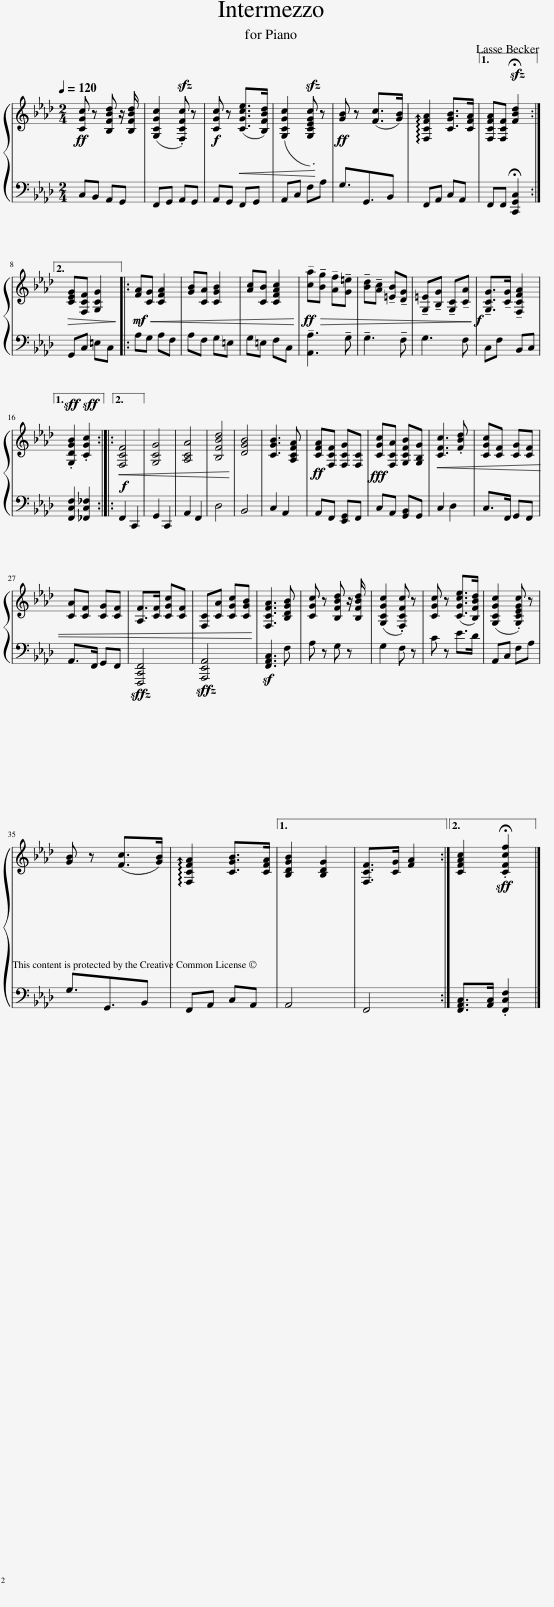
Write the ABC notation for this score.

X:1
%%score { 1 | 2 }
L:1/8
Q:1/4=120
M:2/4
I:linebreak $
K:Ab
V:1 treble
V:2 bass
V:1
!ff! [CGc] z [B,FBd] z/ [B,FBd]/ | ([G,CGc]2!sfz! .[F,CFc]) z |!f! [CGc] z!<(! ([CGce]>[B,FBd]) | ([G,CGc]2!sfz! .[G,CEGc])!<)! z |!ff! [GB] z ([Fc]>[GB]) | %5
 !arpeggio![F,CFA]2 [CGB]>[CFA] |1 [F,CFA][F,CF]!sfz! !fermata![FBd]2 :|2$!>(! [CEG][F,CF] [G,CG]2!>)! |:!mf!!<(! [FA][CG] [CFA]2 | [GB][CA] [CGB]2 | %10
 [Ac][CB] [CFAc]2!<)! |!ff!!>(! !tenuto![ca]!tenuto![Bg] !tenuto![Af]!tenuto![G=e] | !tenuto![Bd]!tenuto![Ac] !tenuto![=EB]!tenuto![DG] | !tenuto![G,=E]!tenuto![B,G] !tenuto![G,C]!tenuto![CA]!>)! |!f! !tenuto![G,CG]>!tenuto![CG] !tenuto![F,CFA]2 |1$ %15
 .[G,DGB]2 .[CGc]2 ::2!<(! [F,CF]4 || [G,CG]4 | [A,CA]4 | [B,FBd]4!<)! | %20
 [DGB]4 | [CGB]3 [A,CFA] |!ff! [CFA][F,CF] [F,CG][F,C] |!fff! [CGc][F,CA] [G,CFB][G,B,G] |!<(! [CFc]3 .[FBd] | %25
 [CGc][CF] [CG][CF] |$ [CA][CF] [CG][CF] | [A,F]>[CF] [CGc][CF] | [F,C][CA] [CGc][CGB]!<)! | [F,CFA]3 [B,DGB] | %30
 [CGc] z [B,FBd] z/ [B,FBd]/ | ([G,CGc]2 .[F,CFc]) z | [CGc] z ([CGce]>[B,FBd]) | ([G,CGc]2 .[G,CEGc]) z |$ [GB] z ([Fc]>[GB]) | %35
 !arpeggio![F,CFA]2 [CGB]>[CFA] |1 [B,DGB]2 [B,DG]2 | [F,CF]>[CG] [FA]2 :|2 [CFAc]2 .!fermata![CFcf]2 |] %39
V:2
 C,B,, A,,G,, | F,,G,, A,,G,, | A,,G,, F,,G,, | A,,C, F,A, | G,3/2G,,3/2B,, | %5
 F,,A,, C,A,, |1 F,,F,, !fermata![C,,G,,C,]2 :|2$ G,,C, =E,C, |: A,G, A,F, | A,F, G,=E, | %10
 G,=E, F,C, | !tenuto![A,,A,]3 !tenuto!G, | !tenuto!G,3 !tenuto!F, | G,3 F, | C,F, B,,C, |1$ %15
 [F,,C,F,]2 [_F,,C,_F,]2 ::2!f! F,,2 C,,2 || G,,2 C,,2 | A,,2 F,,2 | D,4 | %20
 B,,4 | C,2 A,,2 | A,,F,, [E,,G,,]F,, | C,A,, [G,,B,,]G,, | C,2 D,2 | %25
 C,>F,, G,,F,, |$ A,,>F,, G,,F,, | [F,,,C,,F,,]4 | [A,,,E,,A,,]4 | [F,,A,,C,]3 F, | %30
 A, z G, z | G,2 F, z | C z E>D | A,,C, F,A, |$ G,3/2G,,3/2B,, | %35
 F,,A,, C,A,, |1 A,,4 | F,,4 :|2 [F,,A,,C,]>[A,,C,] .[F,,C,F,]2 |] %39
